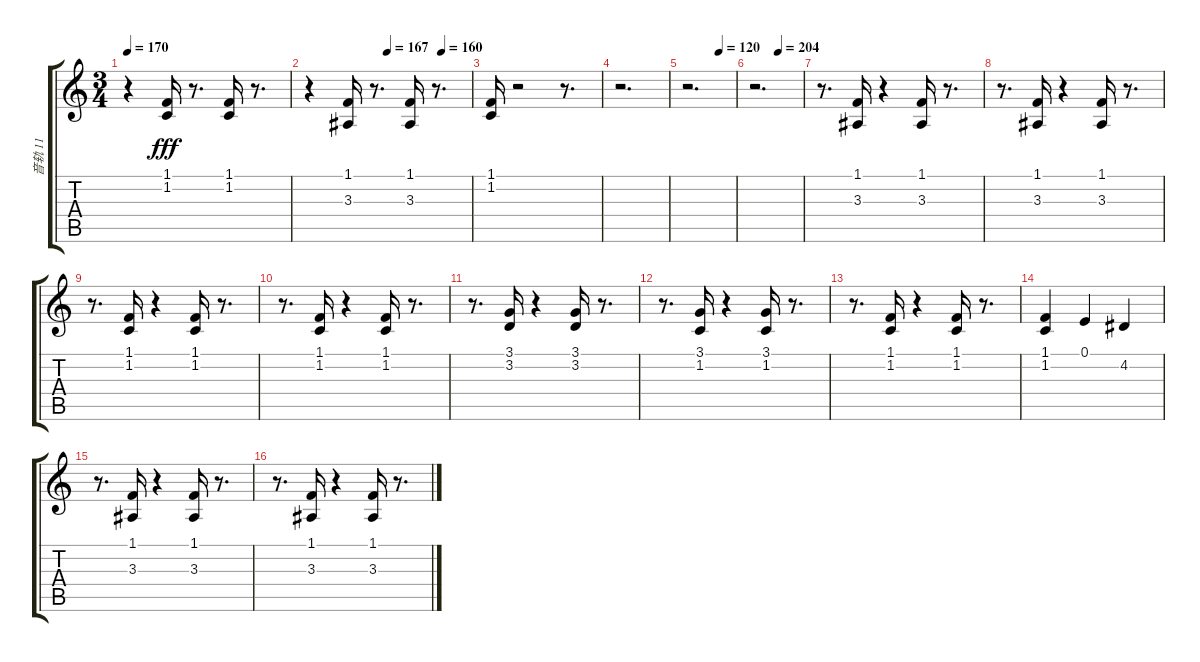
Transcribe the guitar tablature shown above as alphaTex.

\track ("音轨 11" "音轨 11") {instrument frenchhorn}
\staff {score tabs}
\tuning (E4 B3 G3 D3 A2 E2) {hide}
\ts (3 4)
\tempo 170
\clef g2
\ks c
r.4{dy fff} (1.1 1.2).16 r.8{d} (1.1 1.2).16 r.8{d} |
\tempo (167 0.4861111111111111)
\tempo (160 0.8194444444444444)
r.4 (1.1 3.3).16 r.8{d} (1.1 3.3).16 r.8{d} |
(1.1 1.2).16 r.2 r.8{d} |
r.2{d} |
\tempo (120 0.6666666666666666)
r.2{d} |
\tempo (204 0.5)
r.2{d} |
r.8{d} (1.1 3.3).16 r.4 (1.1 3.3).16 r.8{d} |
r.8{d} (1.1 3.3).16 r.4 (1.1 3.3).16 r.8{d} |
r.8{d} (1.1 1.2).16 r.4 (1.1 1.2).16 r.8{d} |
r.8{d} (1.1 1.2).16 r.4 (1.1 1.2).16 r.8{d} |
r.8{d} (3.1 3.2).16 r.4 (3.1 3.2).16 r.8{d} |
r.8{d} (3.1 1.2).16 r.4 (3.1 1.2).16 r.8{d} |
r.8{d} (1.1 1.2).16 r.4 (1.1 1.2).16 r.8{d} |
(1.1 1.2).4 0.1.4 4.2.4 |
r.8{d} (1.1 3.3).16 r.4 (1.1 3.3).16 r.8{d} |
r.8{d} (1.1 3.3).16 r.4 (1.1 3.3).16 r.8{d}
